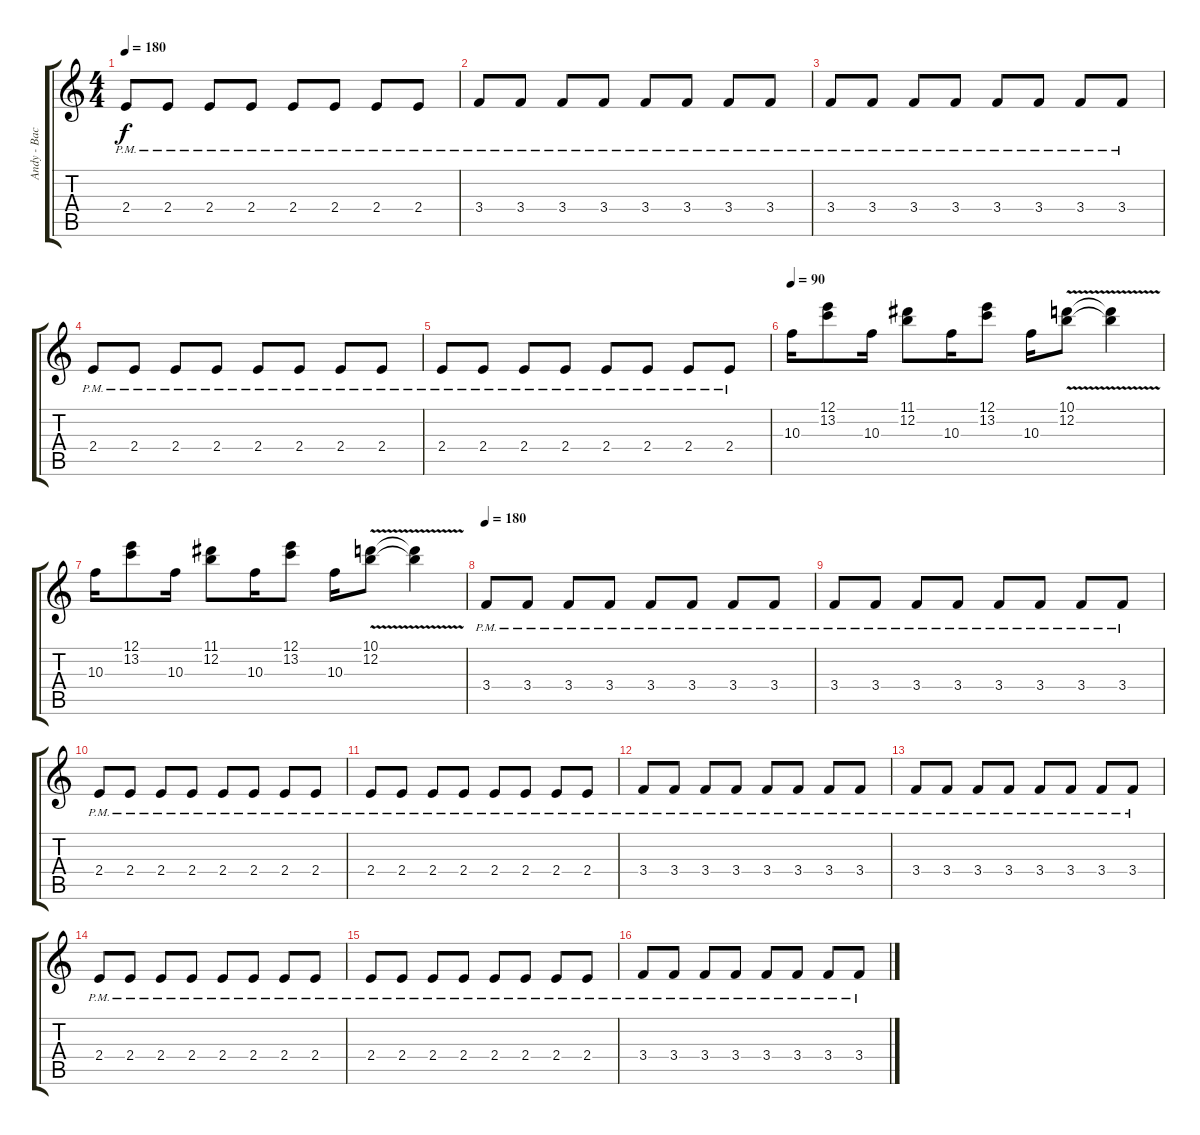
\track ("Andy - Backround/Solo" "Andy - Bac") {instrument overdrivenguitar}
\staff {score tabs}
\tuning (E4 B3 G3 D3 A2 E2) {hide}
\ts (4 4)
\tempo 180
\clef g2
\ks c
2.4{pm}.8{dy f} 2.4{pm}.8 2.4{pm}.8 2.4{pm}.8 2.4{pm}.8 2.4{pm}.8 2.4{pm}.8 2.4{pm}.8 |
3.4{pm}.8 3.4{pm}.8 3.4{pm}.8 3.4{pm}.8 3.4{pm}.8 3.4{pm}.8 3.4{pm}.8 3.4{pm}.8 |
3.4{pm}.8 3.4{pm}.8 3.4{pm}.8 3.4{pm}.8 3.4{pm}.8 3.4{pm}.8 3.4{pm}.8 3.4{pm}.8 |
2.4{pm}.8 2.4{pm}.8 2.4{pm}.8 2.4{pm}.8 2.4{pm}.8 2.4{pm}.8 2.4{pm}.8 2.4{pm}.8 |
2.4{pm}.8 2.4{pm}.8 2.4{pm}.8 2.4{pm}.8 2.4{pm}.8 2.4{pm}.8 2.4{pm}.8 2.4{pm}.8 |
\tempo 90
10.3.16 (12.1 13.2).8 10.3.16 (11.1 12.2).8 10.3.16 (12.1 13.2).8 10.3.16 (10.1{v} 12.2).8 (10.1{t} 12.2{t}).4 |
10.3.16 (12.1 13.2).8 10.3.16 (11.1 12.2).8 10.3.16 (12.1 13.2).8 10.3.16 (10.1 12.2{v}).8 (10.1{t} 12.2{t}).4 |
\tempo 180
3.4{pm}.8 3.4{pm}.8 3.4{pm}.8 3.4{pm}.8 3.4{pm}.8 3.4{pm}.8 3.4{pm}.8 3.4{pm}.8 |
3.4{pm}.8 3.4{pm}.8 3.4{pm}.8 3.4{pm}.8 3.4{pm}.8 3.4{pm}.8 3.4{pm}.8 3.4{pm}.8 |
2.4{pm}.8 2.4{pm}.8 2.4{pm}.8 2.4{pm}.8 2.4{pm}.8 2.4{pm}.8 2.4{pm}.8 2.4{pm}.8 |
2.4{pm}.8 2.4{pm}.8 2.4{pm}.8 2.4{pm}.8 2.4{pm}.8 2.4{pm}.8 2.4{pm}.8 2.4{pm}.8 |
3.4{pm}.8 3.4{pm}.8 3.4{pm}.8 3.4{pm}.8 3.4{pm}.8 3.4{pm}.8 3.4{pm}.8 3.4{pm}.8 |
3.4{pm}.8 3.4{pm}.8 3.4{pm}.8 3.4{pm}.8 3.4{pm}.8 3.4{pm}.8 3.4{pm}.8 3.4{pm}.8 |
2.4{pm}.8 2.4{pm}.8 2.4{pm}.8 2.4{pm}.8 2.4{pm}.8 2.4{pm}.8 2.4{pm}.8 2.4{pm}.8 |
2.4{pm}.8 2.4{pm}.8 2.4{pm}.8 2.4{pm}.8 2.4{pm}.8 2.4{pm}.8 2.4{pm}.8 2.4{pm}.8 |
3.4{pm}.8 3.4{pm}.8 3.4{pm}.8 3.4{pm}.8 3.4{pm}.8 3.4{pm}.8 3.4{pm}.8 3.4{pm}.8
